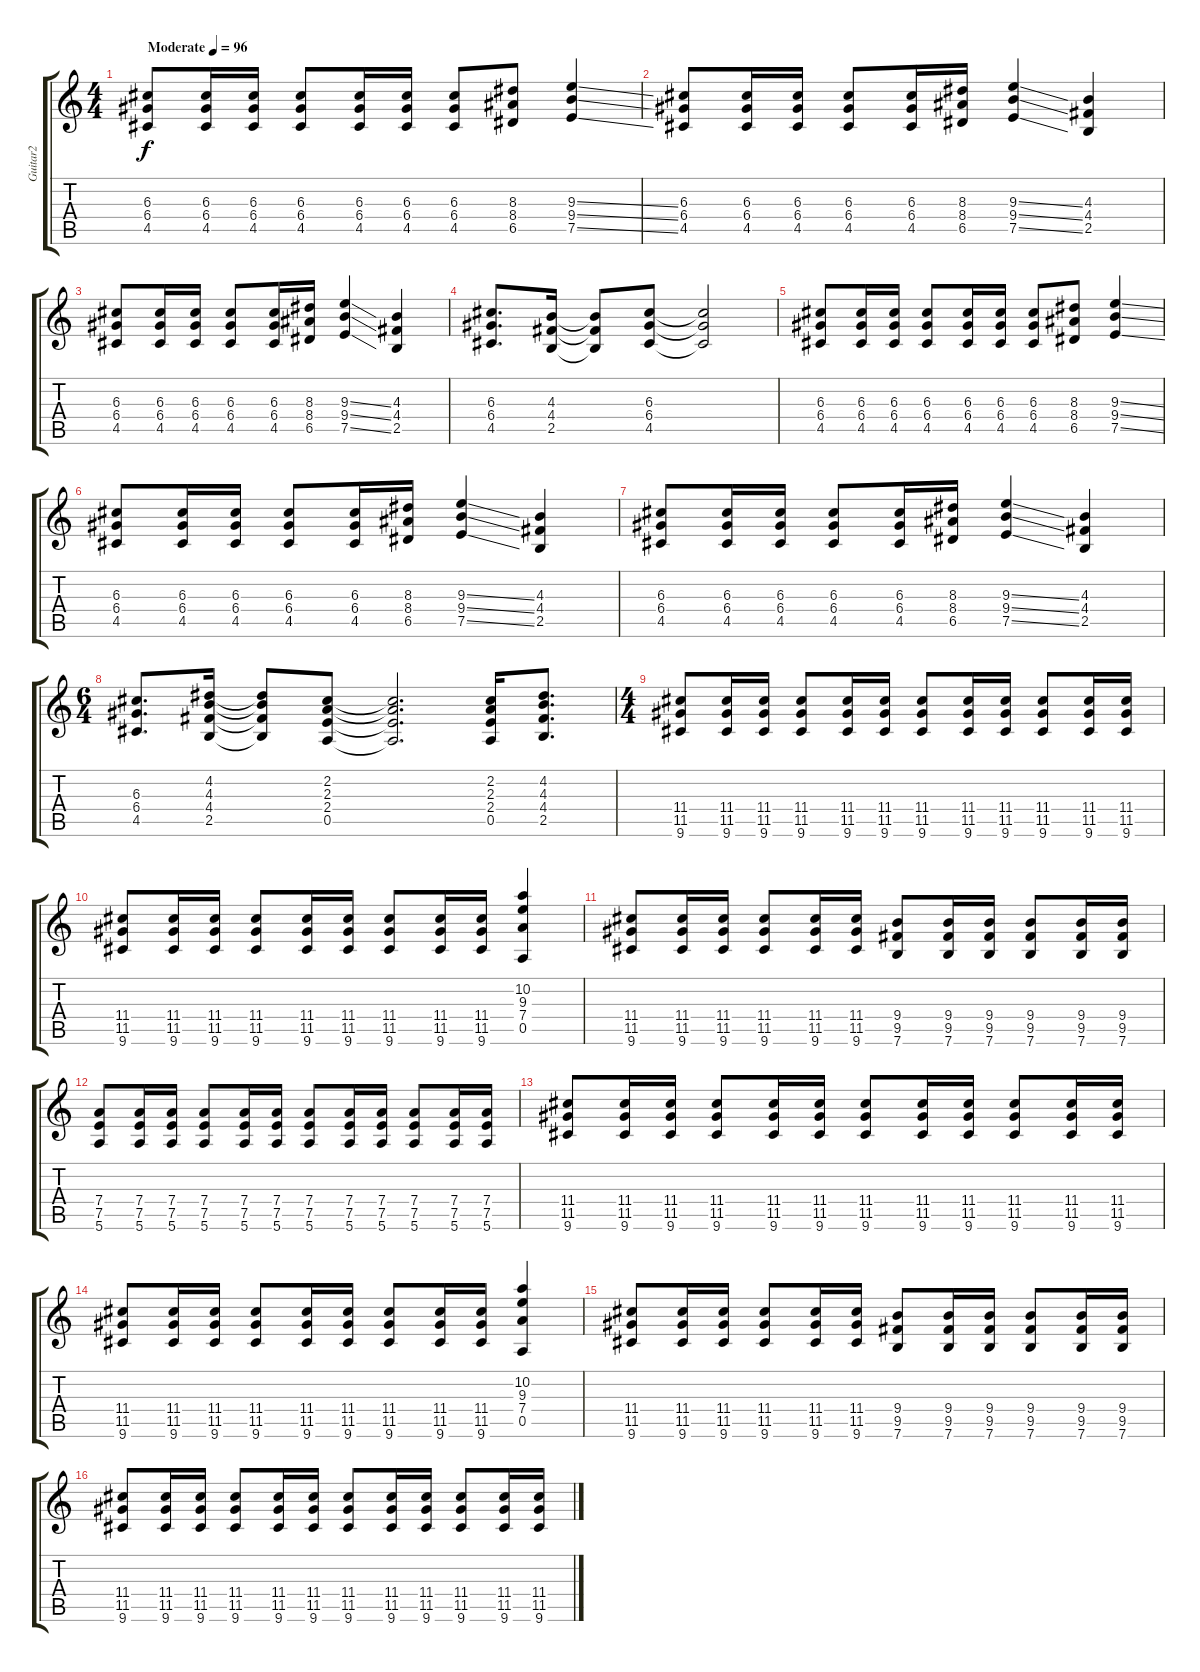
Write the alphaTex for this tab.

\track ("Guitar2" "Guitar2") {instrument distortionguitar}
\staff {score tabs}
\tuning (E4 B3 G3 D3 A2 E2) {hide}
\ts (4 4)
\tempo (96 "Moderate")
\clef g2
\ks c
(6.3 6.4 4.5).8{dy f instrument distortionguitar} (6.3 6.4 4.5).16 (6.3 6.4 4.5).16 (6.3 6.4 4.5).8 (6.3 6.4 4.5).16 (6.3 6.4 4.5).16 (6.3 6.4 4.5).8 (8.3 8.4 6.5).8 (9.3{ss} 9.4{ss} 7.5{ss}).4 |
(6.3 6.4 4.5).8 (6.3 6.4 4.5).16 (6.3 6.4 4.5).16 (6.3 6.4 4.5).8 (6.3 6.4 4.5).16 (8.3 8.4 6.5).16 (9.3{ss} 9.4{ss} 7.5{ss}).4 (4.3 4.4 2.5).4 |
(6.3 6.4 4.5).8 (6.3 6.4 4.5).16 (6.3 6.4 4.5).16 (6.3 6.4 4.5).8 (6.3 6.4 4.5).16 (8.3 8.4 6.5).16 (9.3{ss} 9.4{ss} 7.5{ss}).4 (4.3 4.4 2.5).4 |
(6.3 6.4 4.5).8{d} (4.3 4.4 2.5).16 (4.3{t} 4.4{t} 2.5{t}).8 (6.3 6.4 4.5).8 (6.3{t} 6.4{t} 4.5{t}).2 |
(6.3 6.4 4.5).8 (6.3 6.4 4.5).16 (6.3 6.4 4.5).16 (6.3 6.4 4.5).8 (6.3 6.4 4.5).16 (6.3 6.4 4.5).16 (6.3 6.4 4.5).8 (8.3 8.4 6.5).8 (9.3{ss} 9.4{ss} 7.5{ss}).4 |
(6.3 6.4 4.5).8 (6.3 6.4 4.5).16 (6.3 6.4 4.5).16 (6.3 6.4 4.5).8 (6.3 6.4 4.5).16 (8.3 8.4 6.5).16 (9.3{ss} 9.4{ss} 7.5{ss}).4 (4.3 4.4 2.5).4 |
(6.3 6.4 4.5).8 (6.3 6.4 4.5).16 (6.3 6.4 4.5).16 (6.3 6.4 4.5).8 (6.3 6.4 4.5).16 (8.3 8.4 6.5).16 (9.3{ss} 9.4{ss} 7.5{ss}).4 (4.3 4.4 2.5).4 |
\ts (6 4)
(6.3 6.4 4.5).8{d} (4.2 4.3 4.4 2.5).16 (4.2{t} 4.3{t} 4.4{t} 2.5{t}).8 (2.2 2.3 2.4 0.5).8 (2.2{t} 2.3{t} 2.4{t} 0.5{t}).2{d} (2.2 2.3 2.4 0.5).16 (4.2 4.3 4.4 2.5).8{d} |
\ts (4 4)
(11.4 11.5 9.6).8 (11.4 11.5 9.6).16 (11.4 11.5 9.6).16 (11.4 11.5 9.6).8 (11.4 11.5 9.6).16 (11.4 11.5 9.6).16 (11.4 11.5 9.6).8 (11.4 11.5 9.6).16 (11.4 11.5 9.6).16 (11.4 11.5 9.6).8 (11.4 11.5 9.6).16 (11.4 11.5 9.6).16 |
(11.4 11.5 9.6).8 (11.4 11.5 9.6).16 (11.4 11.5 9.6).16 (11.4 11.5 9.6).8 (11.4 11.5 9.6).16 (11.4 11.5 9.6).16 (11.4 11.5 9.6).8 (11.4 11.5 9.6).16 (11.4 11.5 9.6).16 (10.2 9.3 7.4 0.5).4 |
(11.4 11.5 9.6).8 (11.4 11.5 9.6).16 (11.4 11.5 9.6).16 (11.4 11.5 9.6).8 (11.4 11.5 9.6).16 (11.4 11.5 9.6).16 (9.4 9.5 7.6).8 (9.4 9.5 7.6).16 (9.4 9.5 7.6).16 (9.4 9.5 7.6).8 (9.4 9.5 7.6).16 (9.4 9.5 7.6).16 |
(7.4 7.5 5.6).8 (7.4 7.5 5.6).16 (7.4 7.5 5.6).16 (7.4 7.5 5.6).8 (7.4 7.5 5.6).16 (7.4 7.5 5.6).16 (7.4 7.5 5.6).8 (7.4 7.5 5.6).16 (7.4 7.5 5.6).16 (7.4 7.5 5.6).8 (7.4 7.5 5.6).16 (7.4 7.5 5.6).16 |
(11.4 11.5 9.6).8 (11.4 11.5 9.6).16 (11.4 11.5 9.6).16 (11.4 11.5 9.6).8 (11.4 11.5 9.6).16 (11.4 11.5 9.6).16 (11.4 11.5 9.6).8 (11.4 11.5 9.6).16 (11.4 11.5 9.6).16 (11.4 11.5 9.6).8 (11.4 11.5 9.6).16 (11.4 11.5 9.6).16 |
(11.4 11.5 9.6).8 (11.4 11.5 9.6).16 (11.4 11.5 9.6).16 (11.4 11.5 9.6).8 (11.4 11.5 9.6).16 (11.4 11.5 9.6).16 (11.4 11.5 9.6).8 (11.4 11.5 9.6).16 (11.4 11.5 9.6).16 (10.2 9.3 7.4 0.5).4 |
(11.4 11.5 9.6).8 (11.4 11.5 9.6).16 (11.4 11.5 9.6).16 (11.4 11.5 9.6).8 (11.4 11.5 9.6).16 (11.4 11.5 9.6).16 (9.4 9.5 7.6).8 (9.4 9.5 7.6).16 (9.4 9.5 7.6).16 (9.4 9.5 7.6).8 (9.4 9.5 7.6).16 (9.4 9.5 7.6).16 |
(11.4 11.5 9.6).8 (11.4 11.5 9.6).16 (11.4 11.5 9.6).16 (11.4 11.5 9.6).8 (11.4 11.5 9.6).16 (11.4 11.5 9.6).16 (11.4 11.5 9.6).8 (11.4 11.5 9.6).16 (11.4 11.5 9.6).16 (11.4 11.5 9.6).8 (11.4 11.5 9.6).16 (11.4 11.5 9.6).16
